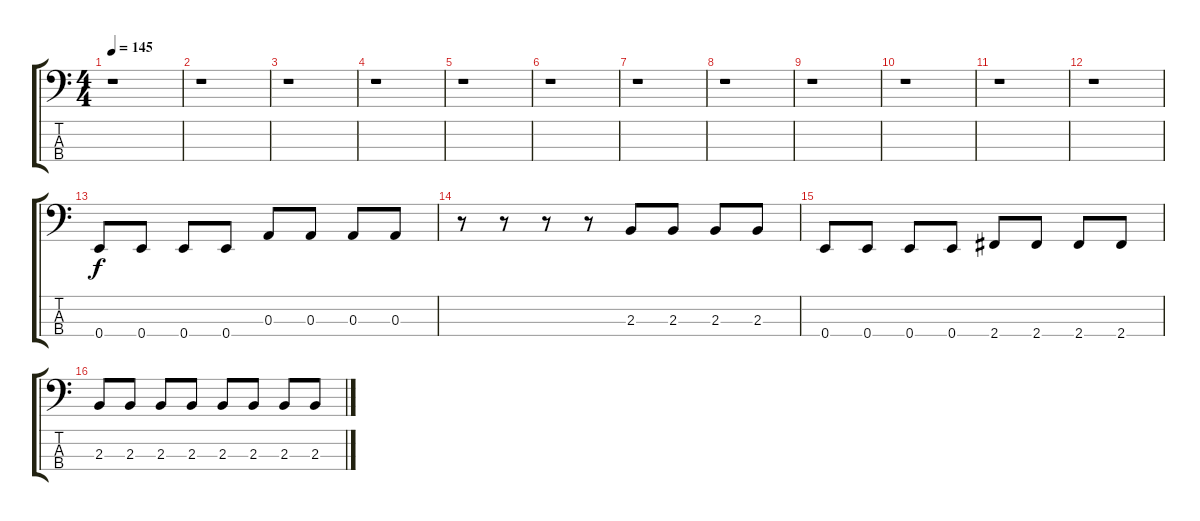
\track "" {instrument electricbassfinger}
\staff {score tabs}
\tuning (G2 D2 A1 E1) {hide}
\ts (4 4)
\tempo 145
\clef f4
\ks c
r.1{dy f} |
r.1 |
r.1 |
r.1 |
r.1 |
r.1 |
r.1 |
r.1 |
r.1 |
r.1 |
r.1 |
r.1 |
0.4.8 0.4.8 0.4.8 0.4.8 0.3.8 0.3.8 0.3.8 0.3.8 |
r.8 r.8 r.8 r.8 2.3.8 2.3.8 2.3.8 2.3.8 |
0.4.8 0.4.8 0.4.8 0.4.8 2.4.8 2.4.8 2.4.8 2.4.8 |
2.3.8 2.3.8 2.3.8 2.3.8 2.3.8 2.3.8 2.3.8 2.3.8
